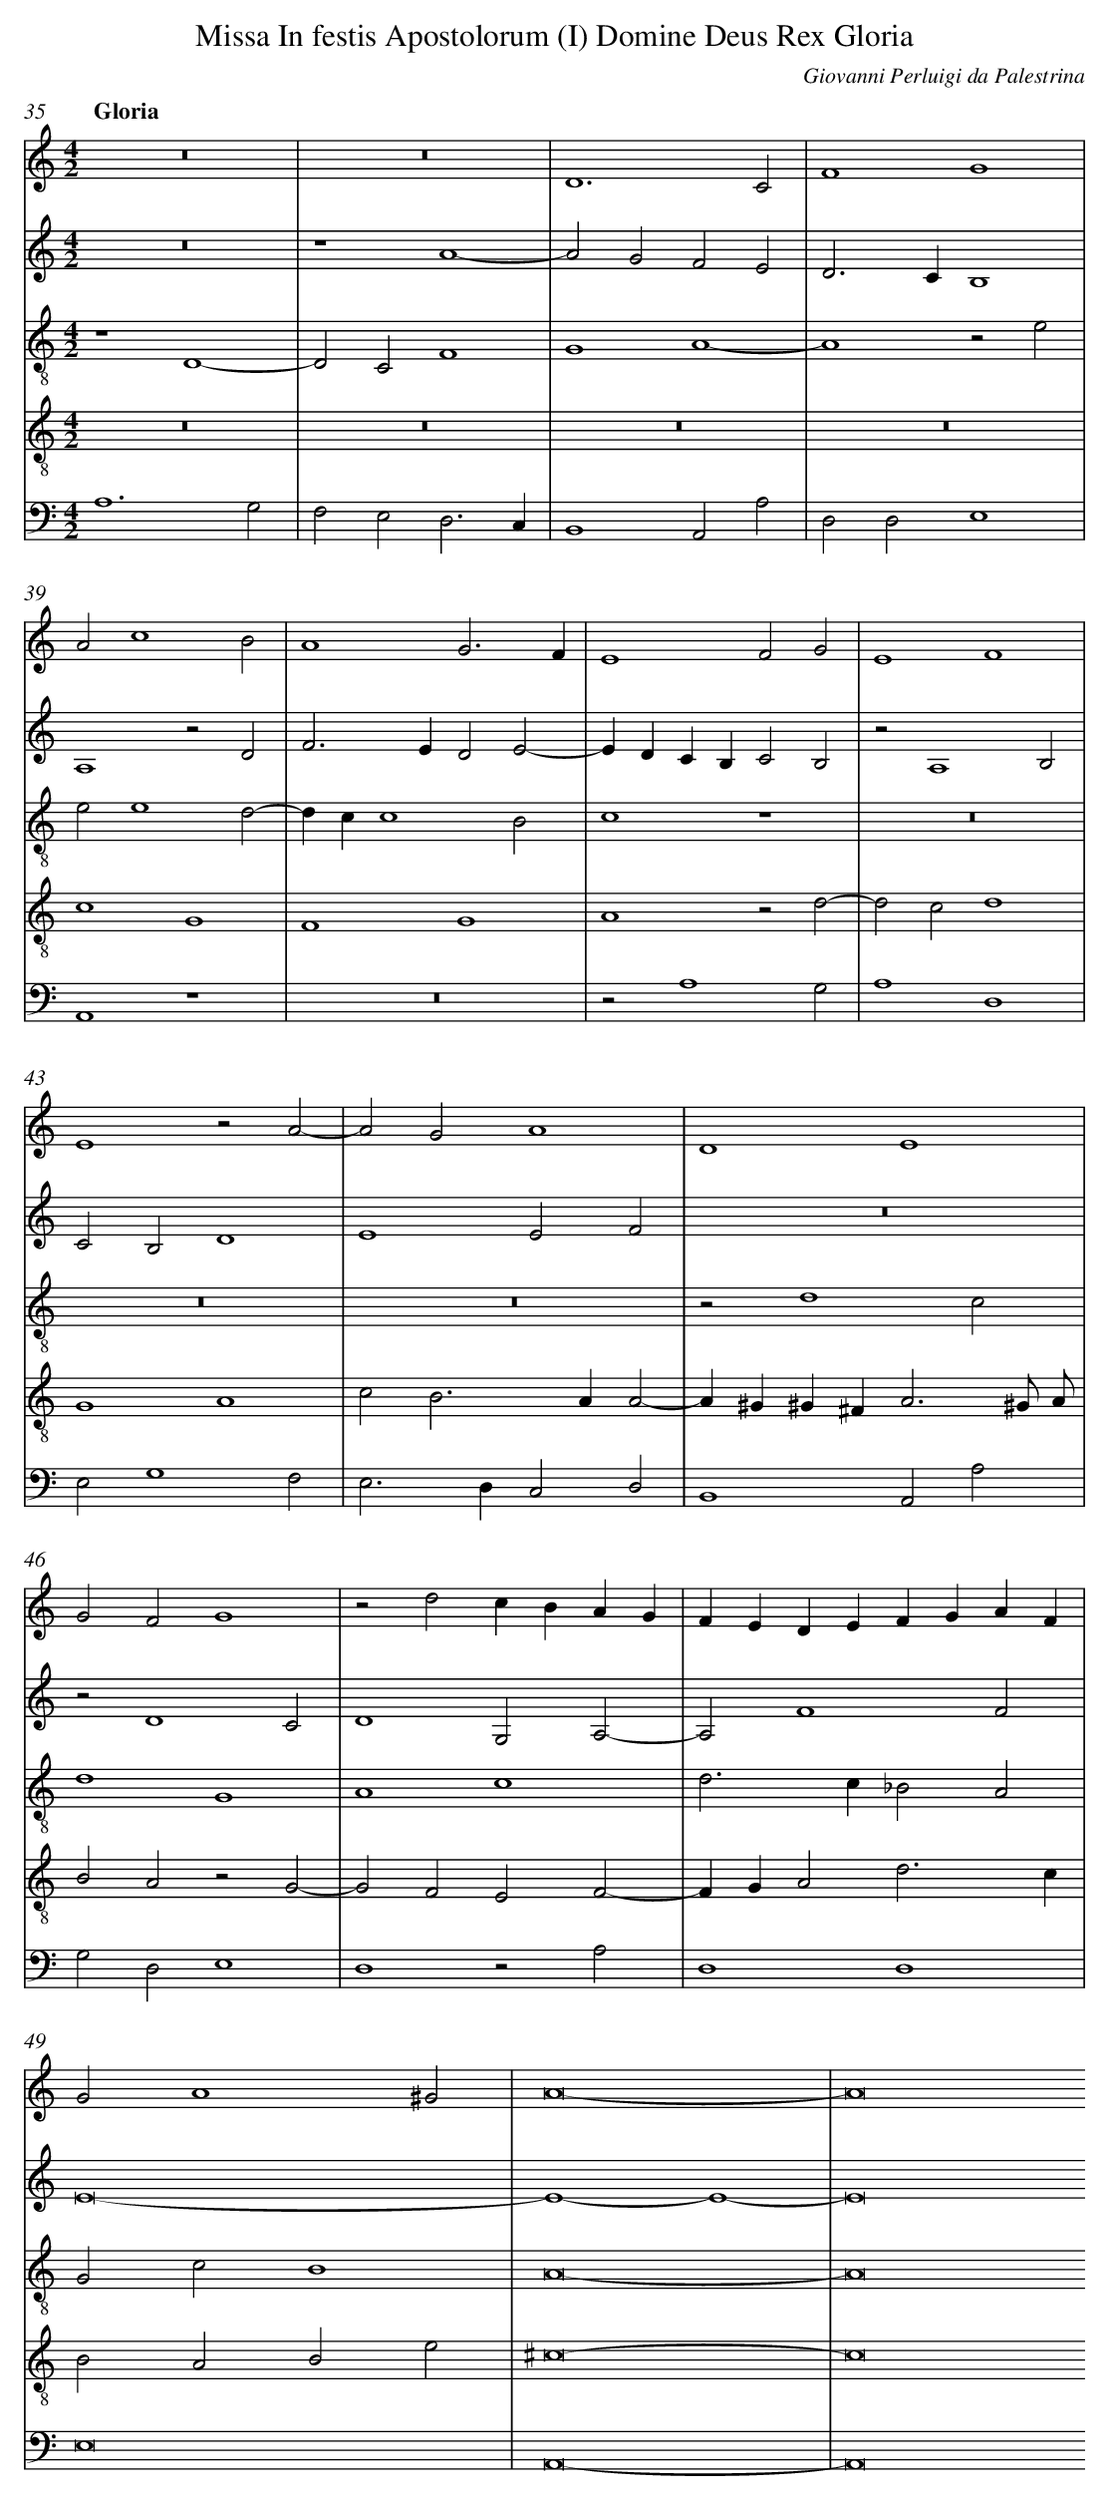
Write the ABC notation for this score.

X:1
T: Missa In festis Apostolorum (I) Domine Deus Rex Gloria
C: Giovanni Perluigi da Palestrina
L: 1/4
M: 4/2
Q: "Gloria"
V: 1 clef=treble
V: 2 clef=treble
V: 3 clef=treble-8
V: 4 clef=treble-8
V: 5 clef=bass
K: C
[V:1] z8 |
[V:2] z8 |
[V:3] z4D4- |
[V:4] z8 |
[V:5] A,6G,2 |
[V:1] z8 |
[V:2] z4A4- |
[V:3] D2C2F4 |
[V:4] z8 |
[V:5] F,2E,2D,3C, |
[V:1] D6C2 |
[V:2] A2G2F2E2 |
[V:3] G4A4- |
[V:4] z8 |
[V:5] B,,4A,,2A,2 |
[V:1] F4G4 |
[V:2] D2>C2B,4 |
[V:3] A4z2e2 |
[V:4] z8 |
[V:5] D,2D,2E,4 |
[V:1] A2c4B2 |
[V:2] A,4z2D2 |
[V:3] e2e4d2- |
[V:4] c4G4 |
[V:5] A,,4z4 |
[V:1] A4G3F |
[V:2] F2>E2D2E2- |
[V:3] dcc4B2 |
[V:4] F4G4 |
[V:5] z8 |
[V:1] E4F2G2 |
[V:2] EDCB,C2B,2 |
[V:3] c4z4 |
[V:4] A4z2d2- |
[V:5] z2A,4G,2 |
[V:1] E4F4 |
[V:2] z2A,4B,2 |
[V:3] z8 |
[V:4] d2c2d4 |
[V:5] A,4D,4 |
[V:1] E4z2A2- |
[V:2] C2B,2D4 |
[V:3] z8 |
[V:4] G4A4 |
[V:5] E,2G,4F,2 |
[V:1] A2G2A4 |
[V:2] E4E2F2 |
[V:3] z8 |
[V:4] c2B2>A2A2- |
[V:5] E,2>D,2C,2D,2 |
[V:1] D4E4 |
[V:2] z8 |
[V:3] z2d4c2 |
[V:4] A^G^G^F2<A2^G/ A/ |
[V:5] B,,4A,,2A,2 |
[V:1] G2F2G4 |
[V:2] z2D4C2 |
[V:3] d4G4 |
[V:4] B2A2z2G2- |
[V:5] G,2D,2E,4 |
[V:1] z2d2cBAG |
[V:2] D4G,2A,2- |
[V:3] A4c4 |
[V:4] G2F2E2F2- |
[V:5] D,4z2A,2 |
[V:1] FEDEFGAF |
[V:2] A,2F4F2 |
[V:3] d2>c2_B2A2 |
[V:4] FGA2d3c |
[V:5] D,4D,4 |
[V:1] G2A4^G2 |
[V:2] E8- |
[V:3] G2c2B4 |
[V:4] B2A2B2e2 |
[V:5] E,8 |
[V:1] A8- |
[V:2] E4-E4- |
[V:3] A8- |
[V:4] ^c8- |
[V:5] A,,8- |
[V:1] A8
[V:2] E8
[V:3] A8
[V:4] c8
[V:5] A,,8
